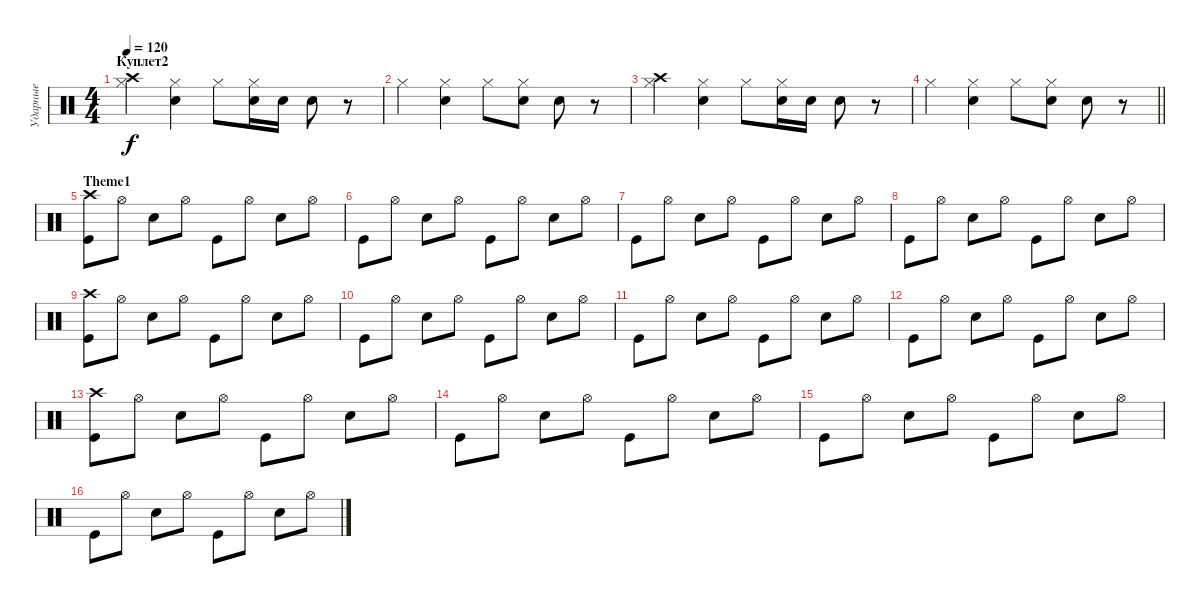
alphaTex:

\track ("Ударные" "Ударные") {instrument percussion}
\staff {score}
\articulation defaults
\ts (4 4)
\section ("" "Куплет2")
\tempo 120
\clef neutral
\ks c
("Hi-Hat (closed)" "Crash high (hit)").4{dy f} ("Hi-Hat (closed)" "Electric Snare (hit)").4 "Hi-Hat (closed)".8 ("Hi-Hat (closed)" "Electric Snare (hit)").16 "Electric Snare (hit)".16 "Electric Snare (hit)".8 r.8 |
"Hi-Hat (closed)".4 ("Hi-Hat (closed)" "Electric Snare (hit)").4 "Hi-Hat (closed)".8 ("Hi-Hat (closed)" "Electric Snare (hit)").8 "Electric Snare (hit)".8 r.8 |
("Hi-Hat (closed)" "Crash high (hit)").4 ("Hi-Hat (closed)" "Electric Snare (hit)").4 "Hi-Hat (closed)".8 ("Hi-Hat (closed)" "Electric Snare (hit)").16 "Electric Snare (hit)".16 "Electric Snare (hit)".8 r.8 |
\barLineRight lightlight "Hi-Hat (closed)".4
("Hi-Hat (closed)" "Electric Snare (hit)").4 "Hi-Hat (closed)".8 ("Hi-Hat (closed)" "Electric Snare (hit)").8 "Electric Snare (hit)".8 r.8 |
\section ("" "Theme1")
("Crash high (hit)" "Kick (hit)").8 "Hi-Hat (open)".8 "Electric Snare (hit)".8 "Hi-Hat (open)".8 "Kick (hit)".8 "Hi-Hat (open)".8 "Electric Snare (hit)".8 "Hi-Hat (open)".8 |
"Kick (hit)".8 "Hi-Hat (open)".8 "Electric Snare (hit)".8 "Hi-Hat (open)".8 "Kick (hit)".8 "Hi-Hat (open)".8 "Electric Snare (hit)".8 "Hi-Hat (open)".8 |
"Kick (hit)".8 "Hi-Hat (open)".8 "Electric Snare (hit)".8 "Hi-Hat (open)".8 "Kick (hit)".8 "Hi-Hat (open)".8 "Electric Snare (hit)".8 "Hi-Hat (open)".8 |
"Kick (hit)".8 "Hi-Hat (open)".8 "Electric Snare (hit)".8 "Hi-Hat (open)".8 "Kick (hit)".8 "Hi-Hat (open)".8 "Electric Snare (hit)".8 "Hi-Hat (open)".8 |
("Crash high (hit)" "Kick (hit)").8 "Hi-Hat (open)".8 "Electric Snare (hit)".8 "Hi-Hat (open)".8 "Kick (hit)".8 "Hi-Hat (open)".8 "Electric Snare (hit)".8 "Hi-Hat (open)".8 |
"Kick (hit)".8 "Hi-Hat (open)".8 "Electric Snare (hit)".8 "Hi-Hat (open)".8 "Kick (hit)".8 "Hi-Hat (open)".8 "Electric Snare (hit)".8 "Hi-Hat (open)".8 |
"Kick (hit)".8 "Hi-Hat (open)".8 "Electric Snare (hit)".8 "Hi-Hat (open)".8 "Kick (hit)".8 "Hi-Hat (open)".8 "Electric Snare (hit)".8 "Hi-Hat (open)".8 |
"Kick (hit)".8 "Hi-Hat (open)".8 "Electric Snare (hit)".8 "Hi-Hat (open)".8 "Kick (hit)".8 "Hi-Hat (open)".8 "Electric Snare (hit)".8 "Hi-Hat (open)".8 |
("Crash high (hit)" "Kick (hit)").8 "Hi-Hat (open)".8 "Electric Snare (hit)".8 "Hi-Hat (open)".8 "Kick (hit)".8 "Hi-Hat (open)".8 "Electric Snare (hit)".8 "Hi-Hat (open)".8 |
"Kick (hit)".8 "Hi-Hat (open)".8 "Electric Snare (hit)".8 "Hi-Hat (open)".8 "Kick (hit)".8 "Hi-Hat (open)".8 "Electric Snare (hit)".8 "Hi-Hat (open)".8 |
"Kick (hit)".8 "Hi-Hat (open)".8 "Electric Snare (hit)".8 "Hi-Hat (open)".8 "Kick (hit)".8 "Hi-Hat (open)".8 "Electric Snare (hit)".8 "Hi-Hat (open)".8 |
"Kick (hit)".8 "Hi-Hat (open)".8 "Electric Snare (hit)".8 "Hi-Hat (open)".8 "Kick (hit)".8 "Hi-Hat (open)".8 "Electric Snare (hit)".8 "Hi-Hat (open)".8
